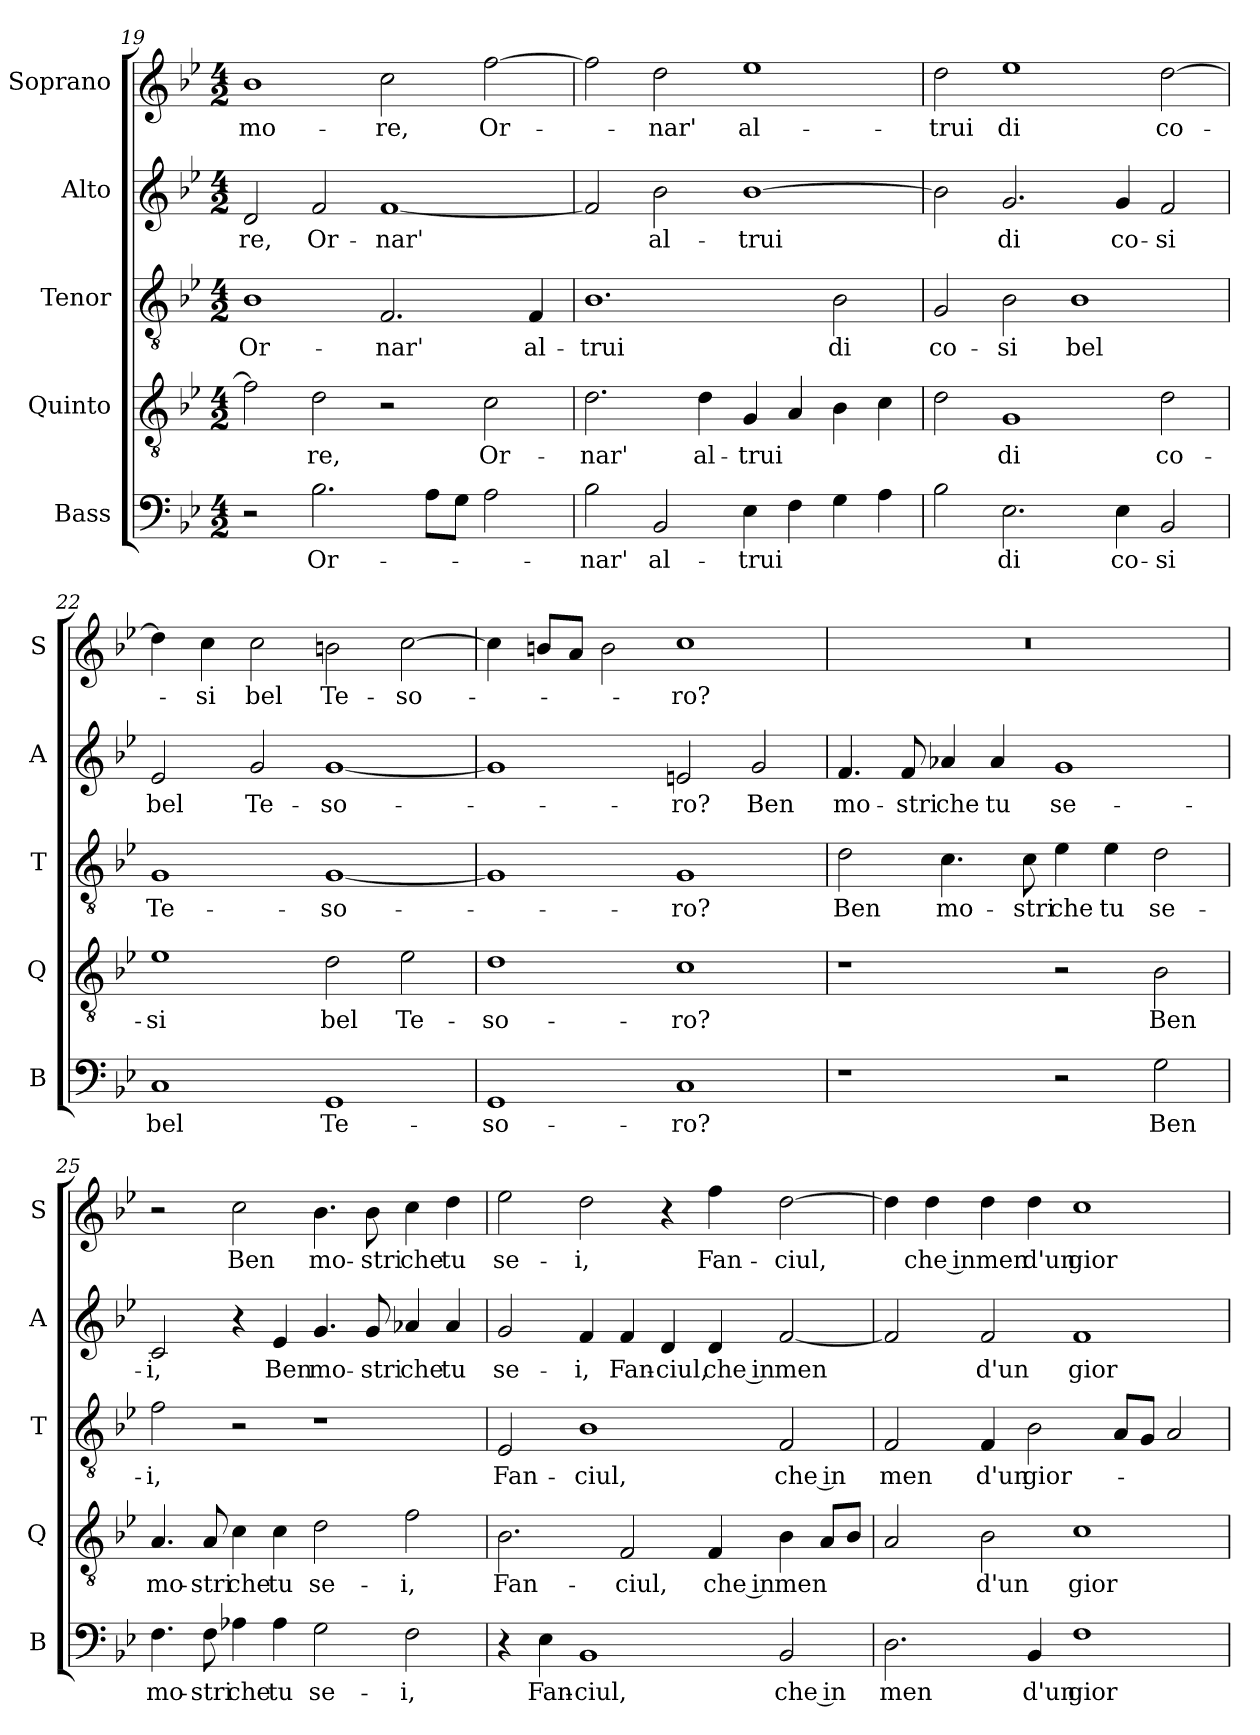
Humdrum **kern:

**kern	**text	**kern	**text	**kern	**text	**kern	**text	**kern	**text
*part5	*part5	*part4	*part4	*part3	*part3	*part2	*part2	*part1	*part1
*staff5	*staff5	*staff4	*staff4	*staff3	*staff3	*staff2	*staff2	*staff1	*staff1
*I"Bass	*	*I"Quinto	*	*I"Tenor	*	*I"Alto	*	*I"Soprano	*
*I'B	*	*I'Q	*	*I'T	*	*I'A	*	*I'S	*
!!LO:PB:g=z
*clefF4	*	*clefGv2	*	*clefGv2	*	*clefG2	*	*clefG2	*
*k[b-e-]	*	*k[b-e-]	*	*k[b-e-]	*	*k[b-e-]	*	*k[b-e-]	*
*B-:	*	*B-:	*	*B-:	*	*B-:	*	*B-:	*
*M4/2	*	*M4/2	*	*M4/2	*	*M4/2	*	*M4/2	*
=19	=19	=19	=19	=19	=19	=19	=19	=19	=19
!	!	!	!	!	!LO:LY:b	!	!LO:LY:b	!	!LO:LY:b
2r	.	2f\]	.	1B-	Or-	2d/	-re,	1b-	-mo-
!	!LO:LY:b	!	!LO:LY:b	!	!	!	!LO:LY:b	!	!
2.B-\	Or-	2d\	-re,	.	.	2f/	Or-	.	.
!	!	!	!	!	!LO:LY:b	!	!LO:LY:b	!	!LO:LY:b
.	.	2r	.	2.F/	-nar'	[1f	-nar'	2cc\	-re,
8A\L	.	.	.	.	.	.	.	.	.
8G\J	.	.	.	.	.	.	.	.	.
!	!	!	!LO:LY:b	!	!	!	!	!	!LO:LY:b
2A\	.	2c\	Or-	.	.	.	.	[2ff\	Or-
!	!	!	!	!	!LO:LY:b	!	!	!	!
.	.	.	.	4F/	al-	.	.	.	.
=20	=20	=20	=20	=20	=20	=20	=20	=20	=20
!	!LO:LY:b	!	!LO:LY:b	!	!LO:LY:b	!	!	!	!
2B-\	-nar'	2.d\	-nar'	1.B-	-trui	2f/]	.	2ff\]	.
!	!LO:LY:b	!	!	!	!	!	!LO:LY:b	!	!LO:LY:b
2BB-/	al-	.	.	.	.	2b-\	al-	2dd\	-nar'
!	!	!	!LO:LY:b	!	!	!	!	!	!
.	.	4d\	al-	.	.	.	.	.	.
!	!LO:LY:b	!	!LO:LY:b	!	!	!	!LO:LY:b	!	!LO:LY:b
4E-\	-trui	4G/	-trui	.	.	[1b-	-trui	1ee-	al-
4F\	.	4A/	.	.	.	.	.	.	.
!	!	!	!	!	!LO:LY:b	!	!	!	!
4G\	.	4B-\	.	2B-\	di	.	.	.	.
4A\	.	4c\	.	.	.	.	.	.	.
=21	=21	=21	=21	=21	=21	=21	=21	=21	=21
!	!	!	!	!	!LO:LY:b	!	!	!	!LO:LY:b
2B-\	.	2d\	.	2G/	co-	2b-\]	.	2dd\	-trui
!	!LO:LY:b	!	!LO:LY:b	!	!LO:LY:b	!	!LO:LY:b	!	!LO:LY:b
2.E-\	di	1G	di	2B-\	-si	2.g/	di	1ee-	di
!	!	!	!	!	!LO:LY:b	!	!	!	!
.	.	.	.	1B-	bel	.	.	.	.
!	!LO:LY:b	!	!	!	!	!	!LO:LY:b	!	!
4E-\	co-	.	.	.	.	4g/	co-	.	.
!	!LO:LY:b	!	!LO:LY:b	!	!	!	!LO:LY:b	!	!LO:LY:b
2BB-/	-si	2d\	co-	.	.	2f/	-si	[2dd\	co-
=22	=22	=22	=22	=22	=22	=22	=22	=22	=22
!	!LO:LY:b	!	!LO:LY:b	!	!LO:LY:b	!	!LO:LY:b	!	!
1C	bel	1e-	-si	1G	Te-	2e-/	bel	4dd\]	.
!	!	!	!	!	!	!	!	!	!LO:LY:b
.	.	.	.	.	.	.	.	4cc\	-si
!	!	!	!	!	!	!	!LO:LY:b	!	!LO:LY:b
.	.	.	.	.	.	2g/	Te-	2cc\	bel
!	!LO:LY:b	!	!LO:LY:b	!	!LO:LY:b	!	!LO:LY:b	!	!LO:LY:b
1GG	Te-	2d\	bel	[1G	-so-	[1g	-so-	2bn\	Te-
!	!	!	!LO:LY:b	!	!	!	!	!	!LO:LY:b
.	.	2e-\	Te-	.	.	.	.	[2cc\	-so-
!!LO:LB:g=z
=23	=23	=23	=23	=23	=23	=23	=23	=23	=23
!	!LO:LY:b	!	!LO:LY:b	!	!	!	!	!	!
1GG	-so-	1d	-so-	1G]	.	1g]	.	4cc\]	.
.	.	.	.	.	.	.	.	8bn/L	.
.	.	.	.	.	.	.	.	8a/J	.
.	.	.	.	.	.	.	.	2b\	.
!	!LO:LY:b	!	!LO:LY:b	!	!LO:LY:b	!	!LO:LY:b	!	!LO:LY:b
1C	-ro?	1c	-ro?	1G	-ro?	2en/	-ro?	1cc	-ro?
!	!	!	!	!	!	!	!LO:LY:b	!	!
.	.	.	.	.	.	2g/	Ben	.	.
=24	=24	=24	=24	=24	=24	=24	=24	=24	=24
!	!	!	!	!	!LO:LY:b	!	!LO:LY:b	!	!
1r	.	1r	.	2d\	Ben	4.f/	mo-	0r	.
!	!	!	!	!	!	!	!LO:LY:b	!	!
.	.	.	.	.	.	8f/	-stri	.	.
!	!	!	!	!	!LO:LY:b	!	!LO:LY:b	!	!
.	.	.	.	4.c\	mo-	4a-X/	che	.	.
!	!	!	!	!	!	!	!LO:LY:b	!	!
.	.	.	.	.	.	4a-/	tu	.	.
!	!	!	!	!	!LO:LY:b	!	!	!	!
.	.	.	.	8c\	-stri	.	.	.	.
!	!	!	!	!	!LO:LY:b	!	!LO:LY:b	!	!
2r	.	2r	.	4e-\	che	1g	se-	.	.
!	!	!	!	!	!LO:LY:b	!	!	!	!
.	.	.	.	4e-\	tu	.	.	.	.
!	!LO:LY:b	!	!LO:LY:b	!	!LO:LY:b	!	!	!	!
2G\	Ben	2B-\	Ben	2d\	se-	.	.	.	.
=25	=25	=25	=25	=25	=25	=25	=25	=25	=25
!	!LO:LY:b	!	!LO:LY:b	!	!LO:LY:b	!	!LO:LY:b	!	!
4.F\	mo-	4.A/	mo-	2f\	-i,	2c/	-i,	2r	.
!	!LO:LY:b	!	!LO:LY:b	!	!	!	!	!	!
8F\	-stri	8A/	-stri	.	.	.	.	.	.
!	!LO:LY:b	!	!LO:LY:b	!	!	!	!	!	!LO:LY:b
4A-X\	che	4c\	che	2r	.	4r	.	2cc\	Ben
!	!LO:LY:b	!	!LO:LY:b	!	!	!	!LO:LY:b	!	!
4A-\	tu	4c\	tu	.	.	4e-/	Ben	.	.
!	!LO:LY:b	!	!LO:LY:b	!	!	!	!LO:LY:b	!	!LO:LY:b
2G\	se-	2d\	se-	1r	.	4.g/	mo-	4.b-\	mo-
!	!	!	!	!	!	!	!LO:LY:b	!	!LO:LY:b
.	.	.	.	.	.	8g/	-stri	8b-\	-stri
!	!LO:LY:b	!	!LO:LY:b	!	!	!	!LO:LY:b	!	!LO:LY:b
2F\	-i,	2f\	-i,	.	.	4a-X/	che	4cc\	che
!	!	!	!	!	!	!	!LO:LY:b	!	!LO:LY:b
.	.	.	.	.	.	4a-/	tu	4dd\	tu
!!LO:LB:g=z
=26	=26	=26	=26	=26	=26	=26	=26	=26	=26
!	!	!	!LO:LY:b	!	!LO:LY:b	!	!LO:LY:b	!	!LO:LY:b
4r	.	2.B-\	Fan-	2E-/	Fan-	2g/	se-	2ee-\	se-
!	!LO:LY:b	!	!	!	!	!	!	!	!
4E-\	Fan-	.	.	.	.	.	.	.	.
!	!LO:LY:b	!	!	!	!LO:LY:b	!	!LO:LY:b	!	!LO:LY:b
1BB-	-ciul,	.	.	1B-	-ciul,	4f/	-i,	2dd\	-i,
!	!	!	!LO:LY:b	!	!	!	!LO:LY:b	!	!
.	.	2F/	-ciul,	.	.	4f/	Fan-	.	.
!	!	!	!	!	!	!	!LO:LY:b	!	!
.	.	.	.	.	.	4d/	-ciul,	4r	.
!	!	!	!LO:LY:b	!	!	!	!LO:LY:b	!	!LO:LY:b
.	.	4F/	che in	.	.	4d/	che in	4ff\	Fan-
!	!LO:LY:b	!	!LO:LY:b	!	!LO:LY:b	!	!LO:LY:b	!	!LO:LY:b
2BB-/	che in	4B-\	men	2F/	che in	[2f/	men	[2dd\	-ciul,
.	.	8A/L	.	.	.	.	.	.	.
.	.	8B-/J	.	.	.	.	.	.	.
=27	=27	=27	=27	=27	=27	=27	=27	=27	=27
!	!LO:LY:b	!	!	!	!LO:LY:b	!	!	!	!
2.D\	men	2A/	.	2F/	men	2f/]	.	4dd\]	.
!	!	!	!	!	!	!	!	!	!LO:LY:b
.	.	.	.	.	.	.	.	4dd\	che in
!	!	!	!LO:LY:b	!	!LO:LY:b	!	!LO:LY:b	!	!LO:LY:b
.	.	2B-\	d'un	4F/	d'un	2f/	d'un	4dd\	men
!	!LO:LY:b	!	!	!	!LO:LY:b	!	!	!	!LO:LY:b
4BB-/	d'un	.	.	2B-\	gior-	.	.	4dd\	d'un
!	!LO:LY:b	!	!LO:LY:b	!	!	!	!LO:LY:b	!	!LO:LY:b
1F	gior-	1c	gior-	.	.	1f	gior-	1cc	gior-
.	.	.	.	8A/L	.	.	.	.	.
.	.	.	.	8G/J	.	.	.	.	.
.	.	.	.	2A/	.	.	.	.	.
=	=	=	=	=	=	=	=	=	=
*-	*-	*-	*-	*-	*-	*-	*-	*-	*-
